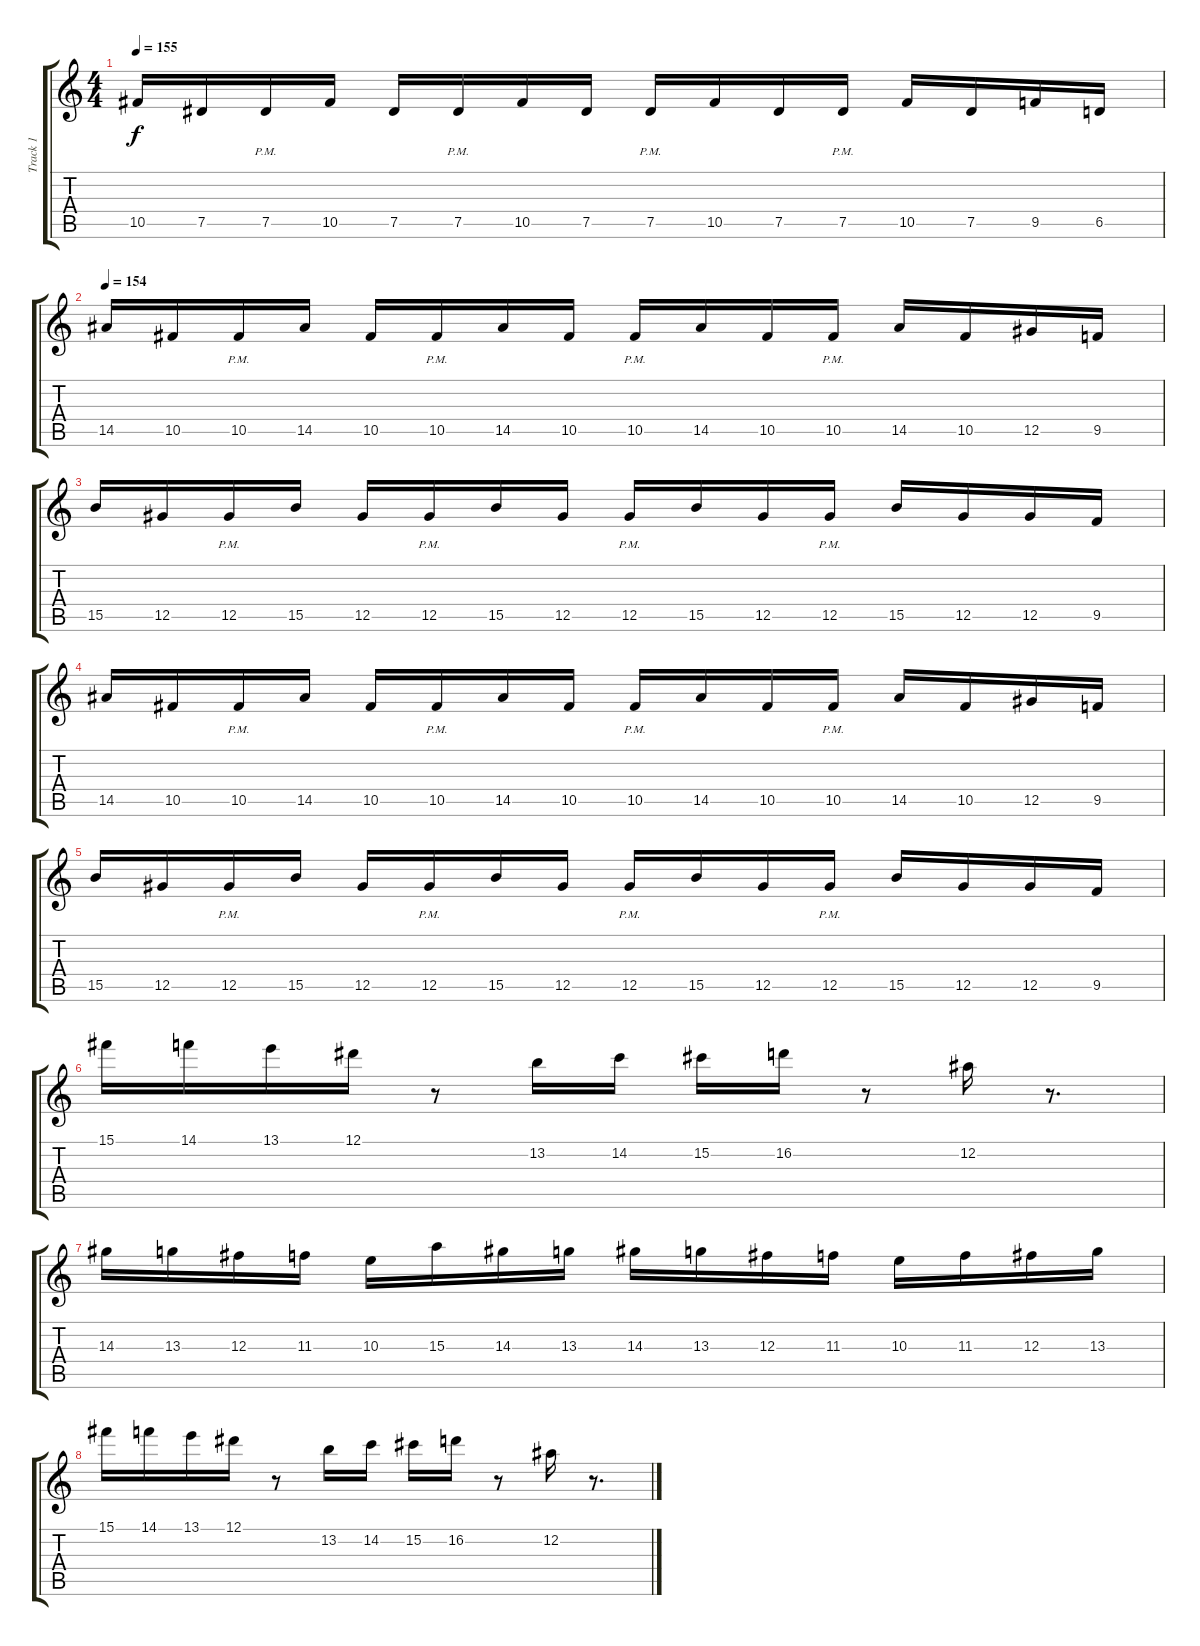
\track ("Track 1" "Track 1") {instrument distortionguitar}
\staff {score tabs}
\tuning (Eb4 Bb3 Gb3 Db3 Ab2 Eb2) {hide}
\ts (4 4)
\tempo 155
\clef g2
\ks c
10.5.16{dy f} 7.5.16 7.5{pm}.16 10.5.16 7.5.16 7.5{pm}.16 10.5.16 7.5.16 7.5{pm}.16 10.5.16 7.5.16 7.5{pm}.16 10.5.16 7.5.16 9.5.16 6.5.16 |
\tempo 154
14.5.16 10.5.16 10.5{pm}.16 14.5.16 10.5.16 10.5{pm}.16 14.5.16 10.5.16 10.5{pm}.16 14.5.16 10.5.16 10.5{pm}.16 14.5.16 10.5.16 12.5.16 9.5.16 |
15.5.16 12.5.16 12.5{pm}.16 15.5.16 12.5.16 12.5{pm}.16 15.5.16 12.5.16 12.5{pm}.16 15.5.16 12.5.16 12.5{pm}.16 15.5.16 12.5.16 12.5.16 9.5.16 |
14.5.16 10.5.16 10.5{pm}.16 14.5.16 10.5.16 10.5{pm}.16 14.5.16 10.5.16 10.5{pm}.16 14.5.16 10.5.16 10.5{pm}.16 14.5.16 10.5.16 12.5.16 9.5.16 |
15.5.16 12.5.16 12.5{pm}.16 15.5.16 12.5.16 12.5{pm}.16 15.5.16 12.5.16 12.5{pm}.16 15.5.16 12.5.16 12.5{pm}.16 15.5.16 12.5.16 12.5.16 9.5.16 |
15.1.16 14.1.16 13.1.16 12.1.16 r.8 13.2.16 14.2.16 15.2.16 16.2.16 r.8 12.2.16 r.8{d} |
14.3.16 13.3.16 12.3.16 11.3.16 10.3.16 15.3.16 14.3.16 13.3.16 14.3.16 13.3.16 12.3.16 11.3.16 10.3.16 11.3.16 12.3.16 13.3.16 |
15.1.16 14.1.16 13.1.16 12.1.16 r.8 13.2.16 14.2.16 15.2.16 16.2.16 r.8 12.2.16 r.8{d}
